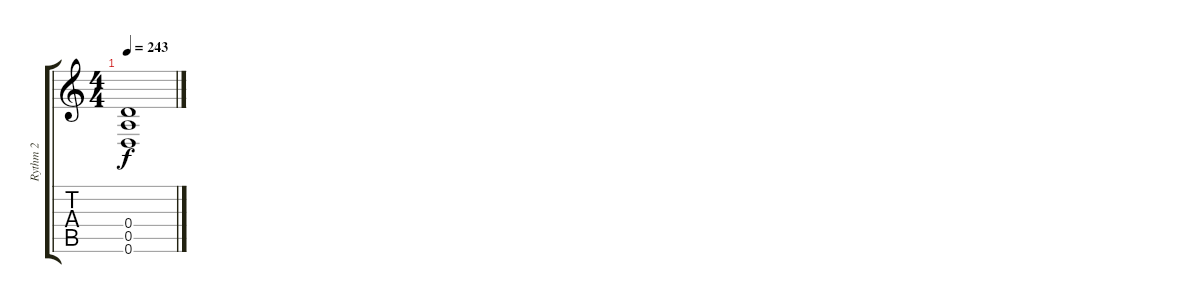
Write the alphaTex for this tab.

\track ("Rythm 2 " "Rythm 2 ") {instrument distortionguitar}
\staff {score tabs}
\tuning (E4 B3 G3 D3 A2 D2) {hide}
\ts (4 4)
\tempo 243
\clef g2
\ks c
(0.4{t} 0.5{t} 0.6{t}).1{dy f}
